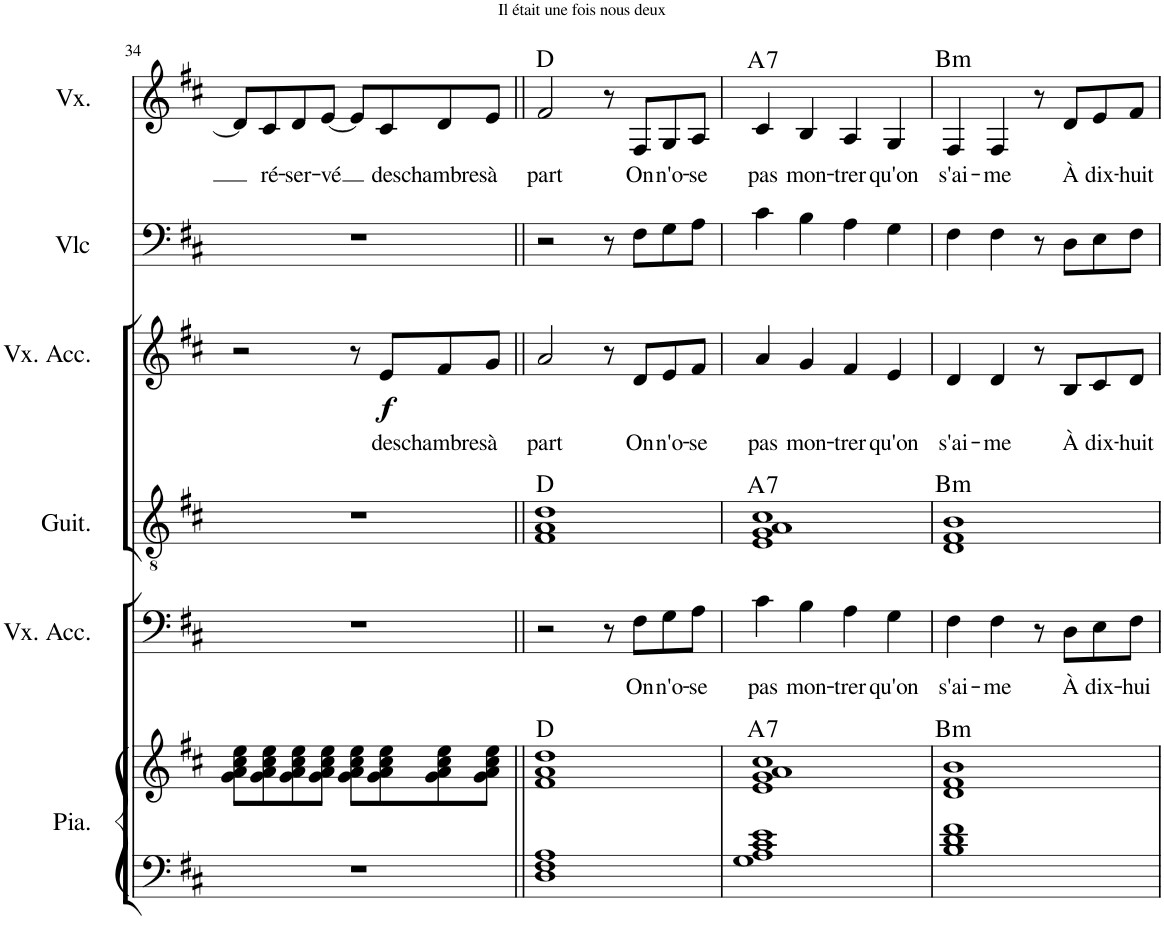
**kern	**kern	**harte	**kern	**text	**kern	**harte	**kern	**text	**dynam	**kern	**kern	**text	**harte
*part6	*part6	*part6	*part5	*part5	*part4	*part4	*part3	*part3	*part3	*part2	*part1	*part1	*part1
*staff7	*staff6	*	*staff5	*staff5	*staff4	*	*staff3	*staff3	*staff3	*staff2	*staff1	*staff1	*
*I"Piano	*	*	*I"Voix Acc.	*	*I"Guitare	*	*I"Voix Acc.	*	*	*I"Violoncelle	*I"Voix	*	*
*I'Pia.	*	*	*I'Vx. Acc.	*	*I'Guit.	*	*I'Vx. Acc.	*	*	*I'Vlc	*I'Vx.	*	*
!!LO:PB:g=z
*clefF4	*clefG2	*	*clefF4	*	*clefGv2	*	*clefG2	*	*	*clefF4	*clefG2	*	*
*k[f#c#]	*k[f#c#]	*	*k[f#c#]	*	*k[f#c#]	*	*k[f#c#]	*	*	*k[f#c#]	*k[f#c#]	*	*
*M4/4	*M4/4	*	*M4/4	*	*M4/4	*	*M4/4	*	*	*M4/4	*M4/4	*	*
=34	=34	=34	=34	=34	=34	=34	=34	=34	=34	=34	=34	=34	=34
1r	8g\ 8a\ 8cc#\ 8ee\L	.	1r	.	1r	.	2r	.	.	1r	8d/L]	.	.
!	!	!	!	!	!	!	!	!	!	!	!	!LO:LY:b	!
.	8g\ 8a\ 8cc#\ 8ee\	.	.	.	.	.	.	.	.	.	8c#/	ré-	.
!	!	!	!	!	!	!	!	!	!	!	!	!LO:LY:b	!
.	8g\ 8a\ 8cc#\ 8ee\	.	.	.	.	.	.	.	.	.	8d/	-ser-	.
!	!	!	!	!	!	!	!	!	!	!	!	!LO:LY:b	!
.	8g\ 8a\ 8cc#\ 8ee\J	.	.	.	.	.	.	.	.	.	[8e/J	-vé	.
.	8g\ 8a\ 8cc#\ 8ee\L	.	.	.	.	.	8r	.	.	.	8e/L]	.	.
!	!	!	!	!	!	!	!	!LO:LY:b	!LO:DY:b	!	!	!LO:LY:b	!
.	8g\ 8a\ 8cc#\ 8ee\	.	.	.	.	.	8e/L	des	f	.	8c#/	des	.
!	!	!	!	!	!	!	!	!LO:LY:b	!	!	!	!LO:LY:b	!
.	8g\ 8a\ 8cc#\ 8ee\	.	.	.	.	.	8f#/	chambres	.	.	8d/	chambres	.
!	!	!	!	!	!	!	!	!LO:LY:b	!	!	!	!LO:LY:b	!
.	8g\ 8a\ 8cc#\ 8ee\J	.	.	.	.	.	8g/J	à	.	.	8e/J	à	.
=35||	=35||	=35||	=35||	=35||	=35||	=35||	=35||	=35||	=35||	=35||	=35||	=35||	=35||
!	!	!	!	!	!	!	!	!LO:LY:b	!	!	!	!LO:LY:b	!
1D 1F# 1A	1f# 1a 1dd	D:maj	2r	.	1F# 1A 1d	D:maj	2a/	part	.	2r	2f#/	part	D:maj
.	.	.	8r	.	.	.	8r	.	.	8r	8r	.	.
!	!	!	!	!LO:LY:b	!	!	!	!LO:LY:b	!	!	!	!LO:LY:b	!
.	.	.	8F#\L	On	.	.	8d/L	On	.	8F#\L	8F#/L	On	.
!	!	!	!	!LO:LY:b	!	!	!	!LO:LY:b	!	!	!	!LO:LY:b	!
.	.	.	8G\	n'o-	.	.	8e/	n'o-	.	8G\	8G/	n'o-	.
!	!	!	!	!LO:LY:b	!	!	!	!LO:LY:b	!	!	!	!LO:LY:b	!
.	.	.	8A\J	-se	.	.	8f#/J	-se	.	8A\J	8A/J	-se	.
=36	=36	=36	=36	=36	=36	=36	=36	=36	=36	=36	=36	=36	=36
!	!	!LO:H:kt=7	!	!LO:LY:b	!	!LO:H:kt=7	!	!LO:LY:b	!	!	!	!LO:LY:b	!LO:H:kt=7
1G 1A 1c# 1e	1e 1g 1a 1cc#	A:7	4c#\	pas	1E 1G 1A 1c#	A:7	4a/	pas	.	4c#\	4c#/	pas	A:7
!	!	!	!	!LO:LY:b	!	!	!	!LO:LY:b	!	!	!	!LO:LY:b	!
.	.	.	4B\	mon-	.	.	4g/	mon-	.	4B\	4B/	mon-	.
!	!	!	!	!LO:LY:b	!	!	!	!LO:LY:b	!	!	!	!LO:LY:b	!
.	.	.	4A\	-trer	.	.	4f#/	-trer	.	4A\	4A/	-trer	.
!	!	!	!	!LO:LY:b	!	!	!	!LO:LY:b	!	!	!	!LO:LY:b	!
.	.	.	4G\	qu'on	.	.	4e/	qu'on	.	4G\	4G/	qu'on	.
=37	=37	=37	=37	=37	=37	=37	=37	=37	=37	=37	=37	=37	=37
!	!	!LO:H:kt=m	!	!LO:LY:b	!	!LO:H:kt=m	!	!LO:LY:b	!	!	!	!LO:LY:b	!LO:H:kt=m
1B 1d 1f#	1d 1f# 1b	B:min	4F#\	s'ai-	1D 1F# 1B	B:min	4d/	s'ai-	.	4F#\	4F#/	s'ai-	B:min
!	!	!	!	!LO:LY:b	!	!	!	!LO:LY:b	!	!	!	!LO:LY:b	!
.	.	.	4F#\	-me	.	.	4d/	-me	.	4F#\	4F#/	-me	.
.	.	.	8r	.	.	.	8r	.	.	8r	8r	.	.
!	!	!	!	!LO:LY:b	!	!	!	!LO:LY:b	!	!	!	!LO:LY:b	!
.	.	.	8D\L	À	.	.	8B/L	À	.	8D\L	8d/L	À	.
!	!	!	!	!LO:LY:b	!	!	!	!LO:LY:b	!	!	!	!LO:LY:b	!
.	.	.	8E\	dix-	.	.	8c#/	dix-	.	8E\	8e/	dix-	.
!	!	!	!	!LO:LY:b	!	!	!	!LO:LY:b	!	!	!	!LO:LY:b	!
.	.	.	8F#\J	-hui	.	.	8d/J	-huit	.	8F#\J	8f#/J	-huit	.
=	=	=	=	=	=	=	=	=	=	=	=	=	=
*-	*-	*-	*-	*-	*-	*-	*-	*-	*-	*-	*-	*-	*-
